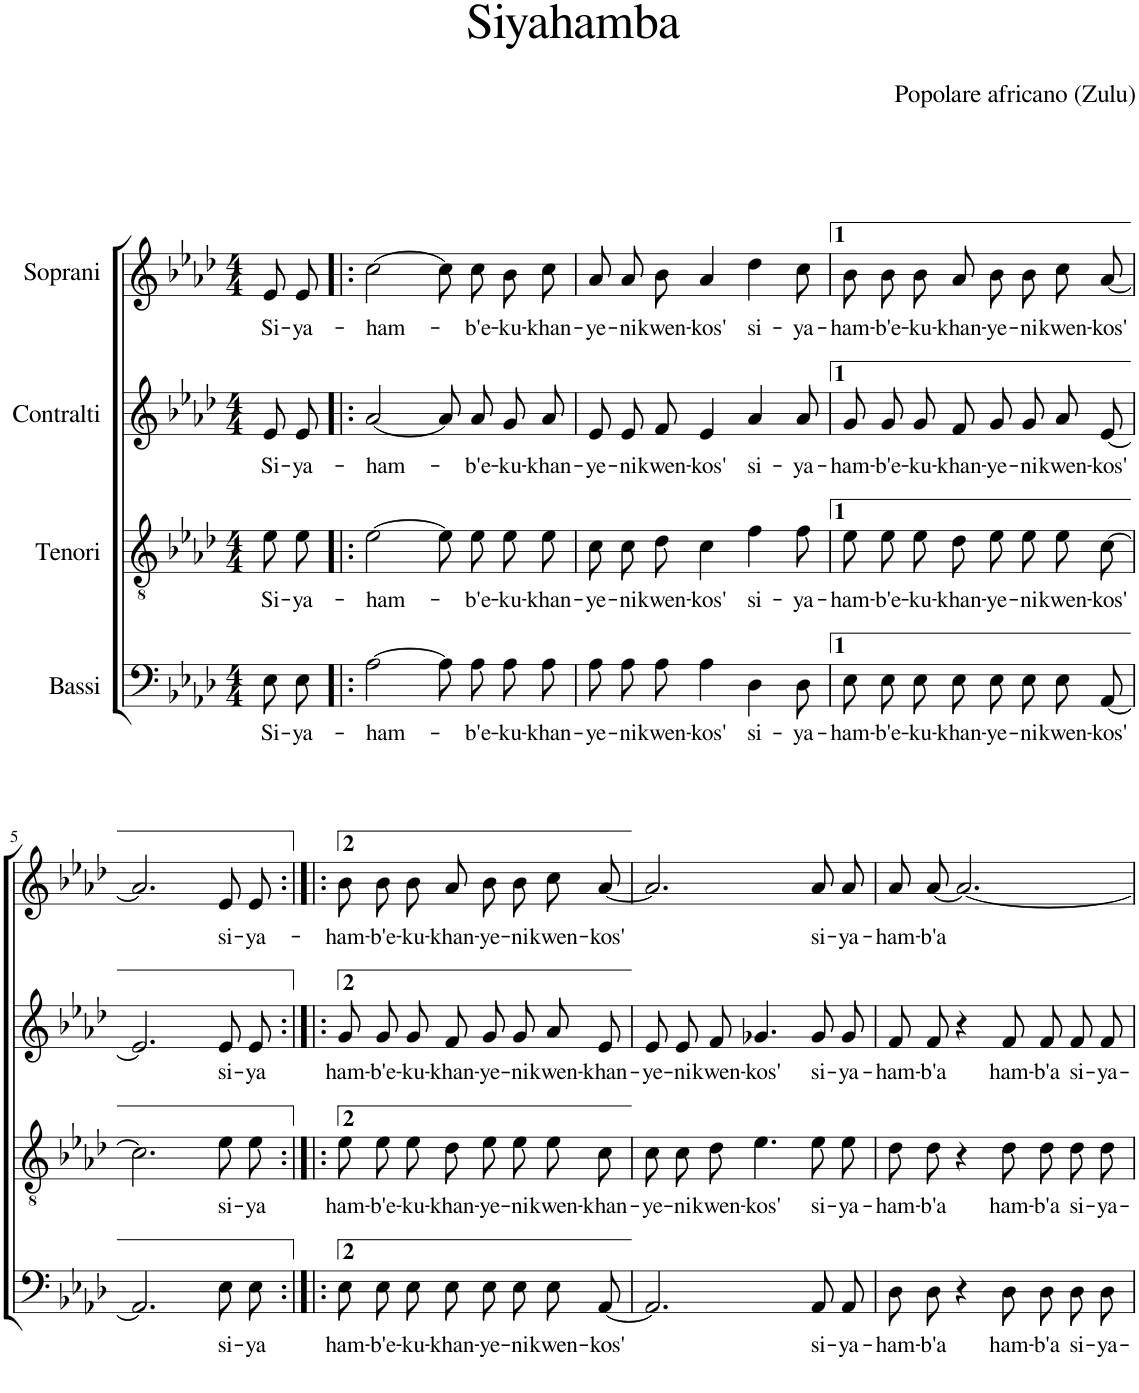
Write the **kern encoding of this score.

**kern	**text	**kern	**text	**kern	**text	**kern	**text
*part4	*part4	*part3	*part3	*part2	*part2	*part1	*part1
*staff4	*staff4	*staff3	*staff3	*staff2	*staff2	*staff1	*staff1
*I"Bassi	*	*I"Tenori	*	*I"Contralti	*	*I"Soprani	*
*clefF4	*	*clefGv2	*	*clefG2	*	*clefG2	*
*	*	*	*	*	*	*Trd1c2	*
*k[b-e-a-d-]	*	*k[b-e-a-d-]	*	*k[b-e-a-d-]	*	*k[b-e-a-d-]	*
*A-:	*	*A-:	*	*A-:	*	*A-:	*
*M4/4	*	*M4/4	*	*M4/4	*	*M4/4	*
=1	=1	=1	=1	=1	=1	=1	=1
!	!LO:LY:b	!	!LO:LY:b	!	!LO:LY:b	!	!LO:LY:b
8E-\L	Si-	8e-\L	Si-	8e-/L	Si-	8e-/L	Si-
!	!LO:LY:b	!	!LO:LY:b	!	!LO:LY:b	!	!LO:LY:b
8E-\J	-ya-	8e-\J	-ya-	8e-/J	-ya-	8e-/J	-ya-
=2!|:	=2!|:	=2!|:	=2!|:	=2!|:	=2!|:	=2!|:	=2!|:
!	!LO:LY:b	!	!LO:LY:b	!	!LO:LY:b	!	!LO:LY:b
[2A-\	-ham-	[2e-\	-ham-	[2a-/	-ham-	[2cc\	-ham-
8A-\L]	.	8e-\L]	.	8a-/L]	.	8cc\L]	.
!	!LO:LY:b	!	!LO:LY:b	!	!LO:LY:b	!	!LO:LY:b
8A-\J	-b'e-	8e-\J	-b'e-	8a-/J	-b'e-	8cc\J	-b'e-
!	!LO:LY:b	!	!LO:LY:b	!	!LO:LY:b	!	!LO:LY:b
8A-\L	-ku-	8e-\L	-ku-	8g/L	-ku-	8b-\L	-ku-
!	!LO:LY:b	!	!LO:LY:b	!	!LO:LY:b	!	!LO:LY:b
8A-\J	-khan-	8e-\J	-khan-	8a-/J	-khan-	8cc\J	-khan-
=3	=3	=3	=3	=3	=3	=3	=3
!	!LO:LY:b	!	!LO:LY:b	!	!LO:LY:b	!	!LO:LY:b
8A-\L	-ye-	8c\L	-ye-	8e-/L	-ye-	8a-/L	-ye-
!	!LO:LY:b	!	!LO:LY:b	!	!LO:LY:b	!	!LO:LY:b
8A-\J	-ni	8c\J	-ni	8e-/J	-ni	8a-/J	-ni
!	!LO:LY:b	!	!LO:LY:b	!	!LO:LY:b	!	!LO:LY:b
8A-\	kwen-	8d-\	kwen-	8f/	kwen-	8b-\	kwen-
!	!LO:LY:b	!	!LO:LY:b	!	!LO:LY:b	!	!LO:LY:b
4A-\	-kos'	4c\	-kos'	4e-/	-kos'	4a-/	-kos'
!	!LO:LY:b	!	!LO:LY:b	!	!LO:LY:b	!	!LO:LY:b
4D-\	si-	4f\	si-	4a-/	si-	4dd-\	si-
!	!LO:LY:b	!	!LO:LY:b	!	!LO:LY:b	!	!LO:LY:b
8D-\	-ya-	8f\	-ya-	8a-/	-ya-	8cc\	-ya-
=4	=4	=4	=4	=4	=4	=4	=4
!	!LO:LY:b	!	!LO:LY:b	!	!LO:LY:b	!	!LO:LY:b
8E-\L	-ham-	8e-\L	-ham-	8g/L	-ham-	8b-\L	-ham-
!	!LO:LY:b	!	!LO:LY:b	!	!LO:LY:b	!	!LO:LY:b
8E-\J	-b'e-	8e-\J	-b'e-	8g/J	-b'e-	8b-\J	-b'e-
!	!LO:LY:b	!	!LO:LY:b	!	!LO:LY:b	!	!LO:LY:b
8E-\L	-ku-	8e-\L	-ku-	8g/L	-ku-	8b-/L	-ku-
!	!LO:LY:b	!	!LO:LY:b	!	!LO:LY:b	!	!LO:LY:b
8E-\J	-khan-	8d-\J	-khan-	8f/J	-khan-	8a-/J	-khan-
!	!LO:LY:b	!	!LO:LY:b	!	!LO:LY:b	!	!LO:LY:b
8E-\L	-ye-	8e-\L	-ye-	8g/L	-ye-	8b-\L	-ye-
!	!LO:LY:b	!	!LO:LY:b	!	!LO:LY:b	!	!LO:LY:b
8E-\J	-ni	8e-\J	-ni	8g/J	-ni	8b-\J	-ni
!	!LO:LY:b	!	!LO:LY:b	!	!LO:LY:b	!	!LO:LY:b
8E-/L	kwen-	8e-\L	kwen-	8a-/L	kwen-	8cc\L	kwen-
!	!LO:LY:b	!	!LO:LY:b	!	!LO:LY:b	!	!LO:LY:b
[8AA-/J	-kos'	[8c\J	-kos'	[8e-/J	-kos'	[8a-\J	-kos'
!!LO:LB:g=z
=5	=5	=5	=5	=5	=5	=5	=5
2.AA-/]	.	2.c\]	.	2.e-/]	.	2.a-/]	.
!	!LO:LY:b	!	!LO:LY:b	!	!LO:LY:b	!	!LO:LY:b
8E-\L	si-	8e-\L	si-	8e-/L	si-	8e-/L	si-
!	!LO:LY:b	!	!LO:LY:b	!	!LO:LY:b	!	!LO:LY:b
8E-\J	-ya	8e-\J	-ya	8e-/J	-ya	8e-/J	-ya-
=6:|!|:	=6:|!|:	=6:|!|:	=6:|!|:	=6:|!|:	=6:|!|:	=6:|!|:	=6:|!|:
!	!LO:LY:b	!	!LO:LY:b	!	!LO:LY:b	!	!LO:LY:b
8E-\L	ham-	8e-\L	ham-	8g/L	ham-	8b-\L	-ham-
!	!LO:LY:b	!	!LO:LY:b	!	!LO:LY:b	!	!LO:LY:b
8E-\J	-b'e-	8e-\J	-b'e-	8g/J	-b'e-	8b-\J	-b'e-
!	!LO:LY:b	!	!LO:LY:b	!	!LO:LY:b	!	!LO:LY:b
8E-\L	-ku-	8e-\L	-ku-	8g/L	-ku-	8b-/L	-ku-
!	!LO:LY:b	!	!LO:LY:b	!	!LO:LY:b	!	!LO:LY:b
8E-\J	-khan-	8d-\J	-khan-	8f/J	-khan-	8a-/J	-khan-
!	!LO:LY:b	!	!LO:LY:b	!	!LO:LY:b	!	!LO:LY:b
8E-\L	-ye-	8e-\L	-ye-	8g/L	-ye-	8b-\L	-ye-
!	!LO:LY:b	!	!LO:LY:b	!	!LO:LY:b	!	!LO:LY:b
8E-\J	-ni	8e-\J	-ni	8g/J	-ni	8b-\J	-ni
!	!LO:LY:b	!	!LO:LY:b	!	!LO:LY:b	!	!LO:LY:b
8E-/L	kwen-	8e-\L	kwen-	8a-/L	kwen-	8cc\L	kwen-
!	!LO:LY:b	!	!LO:LY:b	!	!LO:LY:b	!	!LO:LY:b
[8AA-/J	-kos'	8c\J	-khan-	8e-/J	-khan-	[8a-\J	-kos'
=7	=7	=7	=7	=7	=7	=7	=7
!	!	!	!LO:LY:b	!	!LO:LY:b	!	!
2.AA-/]	.	8c\L	-ye-	8e-/L	-ye-	2.a-/]	.
!	!	!	!LO:LY:b	!	!LO:LY:b	!	!
.	.	8c\J	-ni	8e-/J	-ni	.	.
!	!	!	!LO:LY:b	!	!LO:LY:b	!	!
.	.	8d-\	kwen-	8f/	kwen-	.	.
!	!	!	!LO:LY:b	!	!LO:LY:b	!	!
.	.	4.e-\	-kos'	4.g-X/	-kos'	.	.
!	!LO:LY:b	!	!LO:LY:b	!	!LO:LY:b	!	!LO:LY:b
8AA-/L	si-	8e-\L	si-	8g-/L	si-	8a-/L	si-
!	!LO:LY:b	!	!LO:LY:b	!	!LO:LY:b	!	!LO:LY:b
8AA-/J	-ya-	8e-\J	-ya-	8g-/J	-ya-	8a-/J	-ya-
=8	=8	=8	=8	=8	=8	=8	=8
!	!LO:LY:b	!	!LO:LY:b	!	!LO:LY:b	!	!LO:LY:b
8D-\L	-ham-	8d-\L	-ham-	8f/L	-ham-	8a-/L	-ham-
!	!LO:LY:b	!	!LO:LY:b	!	!LO:LY:b	!	!LO:LY:b
8D-\J	-b'a	8d-\J	-b'a	8f/J	-b'a	[8a-/J	-b'a
4r	.	4r	.	4r	.	2.a-/_	.
!	!LO:LY:b	!	!LO:LY:b	!	!LO:LY:b	!	!
8D-\L	ham-	8d-\L	ham-	8f/L	ham-	.	.
!	!LO:LY:b	!	!LO:LY:b	!	!LO:LY:b	!	!
8D-\J	-b'a	8d-\J	-b'a	8f/J	-b'a	.	.
!	!LO:LY:b	!	!LO:LY:b	!	!LO:LY:b	!	!
8D-\L	si-	8d-\L	si-	8f/L	si-	.	.
!	!LO:LY:b	!	!LO:LY:b	!	!LO:LY:b	!	!
8D-\J	-ya-	8d-\J	-ya-	8f/J	-ya-	.	.
=	=	=	=	=	=	=	=
*-	*-	*-	*-	*-	*-	*-	*-
